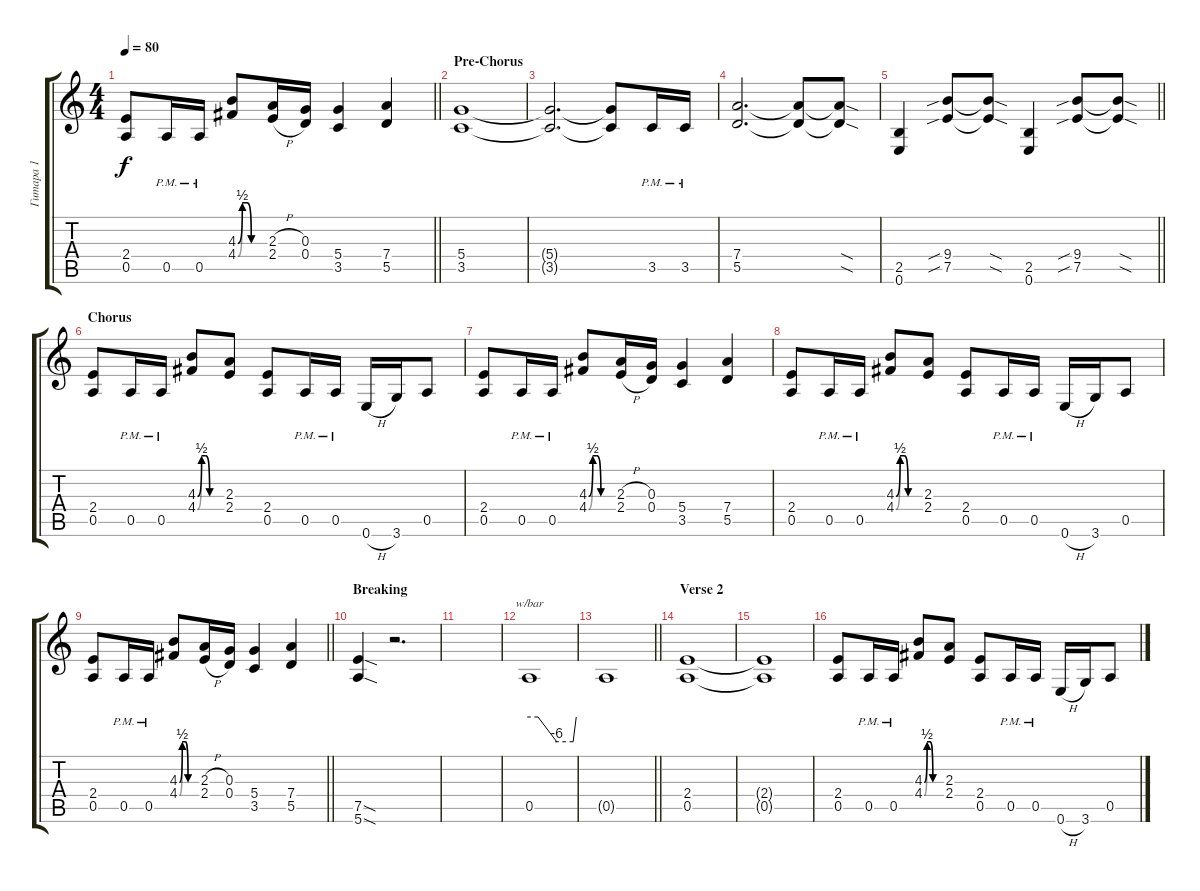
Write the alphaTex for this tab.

\track ("Гитара 1" "Гитара 1") {instrument distortionguitar}
\staff {score tabs}
\tuning (E4 B3 G3 D3 A2 E2) {hide}
\ts (4 4)
\tempo 80
\clef g2
\barLineRight lightlight
\ks aminor
(2.4 0.5).8{dy f} 0.5{pm}.16 0.5{pm}.16 (4.3{be (custom 0 0 10 2 20 2 30 0 60 0)} 4.4{be (custom 0 0 10 2 20 2 30 0 60 0)}).8 (2.3{h} 2.4{h}).16 (0.3 0.4).16 (5.4 3.5).4 (7.4 5.5).4 |
\section ("" "Pre-Chorus")
(5.4 3.5).1 |
(5.4{t} 3.5{t}).2{d} (5.4{t} 3.5{t}).8 3.5{pm}.16 3.5{pm}.16 |
(7.4 5.5).2{d} (7.4{t} 5.5{t}).8 (7.4{sod t} 5.5{sod t}).8 |
\barLineRight lightlight
(2.5 0.6).4 (9.4{sib} 7.5{sib}).8 (9.4{sod t} 7.5{sod t}).8 (2.5 0.6).4 (9.4{sib} 7.5{sib}).8 (9.4{sod t} 7.5{sod t}).8 |
\section ("" "Chorus")
(2.4 0.5).8 0.5{pm}.16 0.5{pm}.16 (4.3{be (custom 0 0 10 2 20 2 30 0 60 0)} 4.4{be (custom 0 0 10 2 20 2 30 0 60 0)}).8 (2.3 2.4).8 (2.4 0.5).8 0.5{pm}.16 0.5{pm}.16 0.6{h}.16 3.6.16 0.5.8 |
(2.4 0.5).8 0.5{pm}.16 0.5{pm}.16 (4.3{be (custom 0 0 10 2 20 2 30 0 60 0)} 4.4{be (custom 0 0 10 2 20 2 30 0 60 0)}).8 (2.3{h} 2.4{h}).16 (0.3 0.4).16 (5.4 3.5).4 (7.4 5.5).4 |
(2.4 0.5).8 0.5{pm}.16 0.5{pm}.16 (4.3{be (custom 0 0 10 2 20 2 30 0 60 0)} 4.4{be (custom 0 0 10 2 20 2 30 0 60 0)}).8 (2.3 2.4).8 (2.4 0.5).8 0.5{pm}.16 0.5{pm}.16 0.6{h}.16 3.6.16 0.5.8 |
\barLineRight lightlight
(2.4 0.5).8 0.5{pm}.16 0.5{pm}.16 (4.3{be (custom 0 0 10 2 20 2 30 0 60 0)} 4.4{be (custom 0 0 10 2 20 2 30 0 60 0)}).8 (2.3{h} 2.4{h}).16 (0.3 0.4).16 (5.4 3.5).4 (7.4 5.5).4 |
\section ("" "Breaking")
(7.5{sod} 5.6{sod}).4 r.2{d} |
|
0.5.1{tbe (custom default 0 0 11 0 35 -24 56 -24 60 0)} |
\barLineRight lightlight
0.5{t}.1 |
\section ("" "Verse 2")
(2.4 0.5).1 |
(2.4{t} 0.5{t}).1 |
(2.4 0.5).8 0.5{pm}.16 0.5{pm}.16 (4.3{be (custom 0 0 10 2 20 2 30 0 60 0)} 4.4{be (custom 0 0 10 2 20 2 30 0 60 0)}).8 (2.3 2.4).8 (2.4 0.5).8 0.5{pm}.16 0.5{pm}.16 0.6{h}.16 3.6.16 0.5.8
